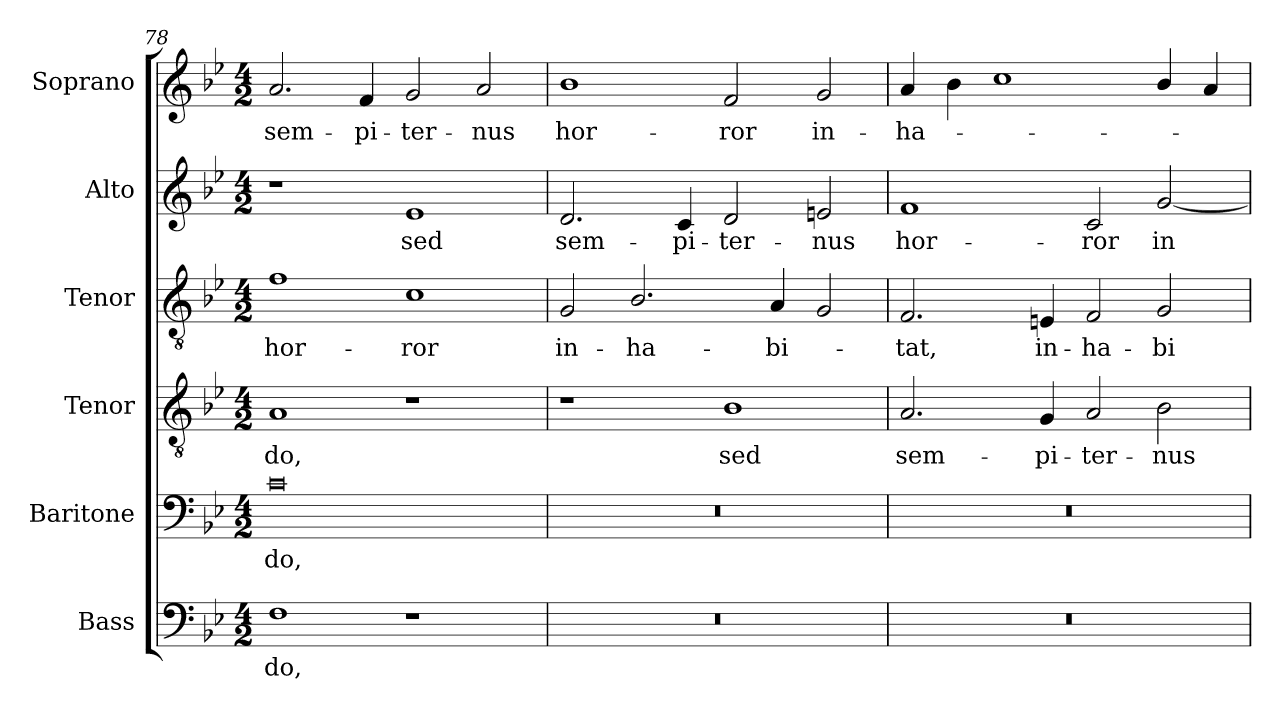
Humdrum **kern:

**kern	**text	**kern	**text	**kern	**text	**kern	**text	**kern	**text	**kern	**text
*part6	*part6	*part5	*part5	*part4	*part4	*part3	*part3	*part2	*part2	*part1	*part1
*staff6	*staff6	*staff5	*staff5	*staff4	*staff4	*staff3	*staff3	*staff2	*staff2	*staff1	*staff1
*I"Bass	*	*I"Baritone	*	*I"Tenor	*	*I"Tenor	*	*I"Alto	*	*I"Soprano	*
*I'B.	*	*I'Bar.	*	*I'T2.	*	*I'T1.	*	*I'A.	*	*I'S.	*
!!LO:PB:g=z
*clefF4	*	*clefF4	*	*clefGv2	*	*clefGv2	*	*clefG2	*	*clefG2	*
*	*	*	*	*ITrd7c12	*	*ITrd7c12	*	*	*	*	*
*k[b-e-]	*	*k[b-e-]	*	*k[b-e-]	*	*k[b-e-]	*	*k[b-e-]	*	*k[b-e-]	*
*B-:	*	*B-:	*	*B-:	*	*B-:	*	*B-:	*	*B-:	*
*M4/2	*	*M4/2	*	*M4/2	*	*M4/2	*	*M4/2	*	*M4/2	*
=78	=78	=78	=78	=78	=78	=78	=78	=78	=78	=78	=78
!	!LO:LY:b:color=#000000	!	!	!	!	!	!	!	!	!	!
!	!	!	!LO:LY:b:color=#000000	!	!	!	!	!	!	!	!
!	!	!	!	!	!LO:LY:b:color=#000000	!	!	!	!	!	!
!	!	!	!	!	!	!	!LO:LY:b:color=#000000	!	!	!	!
!	!	!	!	!	!	!	!	!	!	!	!LO:LY:b:color=#000000
1Fi	-do,	0ci	-do,	1AAi	-do,	1Fi	hor-	1r	.	2.ai/	sem-
!	!	!	!	!	!	!	!	!	!	!	!LO:LY:b:color=#000000
.	.	.	.	.	.	.	.	.	.	4fi/	-pi-
!	!	!	!	!	!	!	!LO:LY:b:color=#000000	!	!	!	!
!	!	!	!	!	!	!	!	!	!LO:LY:b:color=#000000	!	!
!	!	!	!	!	!	!	!	!	!	!	!LO:LY:b:color=#000000
1r	.	.	.	1r	.	1Ci	-ror	1e-i	sed	2gi/	-ter-
!	!	!	!	!	!	!	!	!	!	!	!LO:LY:b:color=#000000
.	.	.	.	.	.	.	.	.	.	2ai/	-nus
=79	=79	=79	=79	=79	=79	=79	=79	=79	=79	=79	=79
!LO:N:vis=1	!	!LO:N:vis=1	!	!	!	!	!	!	!	!	!
!	!	!	!	!	!	!	!LO:LY:b:color=#000000	!	!	!	!
!	!	!	!	!	!	!	!	!	!LO:LY:b:color=#000000	!	!
!	!	!	!	!	!	!	!	!	!	!	!LO:LY:b:color=#000000
0r	.	0r	.	1r	.	2GGi/	in-	2.di/	sem-	1b-i	hor-
!	!	!	!	!	!	!	!LO:LY:b:color=#000000	!	!	!	!
.	.	.	.	.	.	2.BB-i/	-ha-	.	.	.	.
!	!	!	!	!	!	!	!	!	!LO:LY:b:color=#000000	!	!
.	.	.	.	.	.	.	.	4ci/	-pi-	.	.
!	!	!	!	!	!LO:LY:b:color=#000000	!	!	!	!	!	!
!	!	!	!	!	!	!	!	!	!LO:LY:b:color=#000000	!	!
!	!	!	!	!	!	!	!	!	!	!	!LO:LY:b:color=#000000
.	.	.	.	1BB-i	sed	.	.	2di/	-ter-	2fi/	-ror
!	!	!	!	!	!	!	!LO:LY:b:color=#000000	!	!	!	!
.	.	.	.	.	.	4AAi/	-bi-	.	.	.	.
!	!	!	!	!	!	!	!	!	!LO:LY:b:color=#000000	!	!
!	!	!	!	!	!	!	!	!	!	!	!LO:LY:b:color=#000000
.	.	.	.	.	.	2GGi/	.	2eni/	-nus	2gi/	in-
=80	=80	=80	=80	=80	=80	=80	=80	=80	=80	=80	=80
!LO:N:vis=1	!	!LO:N:vis=1	!	!	!	!	!	!	!	!	!
!	!	!	!	!	!LO:LY:b:color=#000000	!	!	!	!	!	!
!	!	!	!	!	!	!	!LO:LY:b:color=#000000	!	!	!	!
!	!	!	!	!	!	!	!	!	!LO:LY:b:color=#000000	!	!
!	!	!	!	!	!	!	!	!	!	!	!LO:LY:b:color=#000000
0r	.	0r	.	2.AAi/	sem-	2.FFi/	-tat,	1fi	hor-	4ai/	-ha-
.	.	.	.	.	.	.	.	.	.	4b-i\	.
.	.	.	.	.	.	.	.	.	.	1cci	.
!	!	!	!	!	!LO:LY:b:color=#000000	!	!	!	!	!	!
!	!	!	!	!	!	!	!LO:LY:b:color=#000000	!	!	!	!
.	.	.	.	4GGi/	-pi-	4EEni/	in-	.	.	.	.
!	!	!	!	!	!LO:LY:b:color=#000000	!	!	!	!	!	!
!	!	!	!	!	!	!	!LO:LY:b:color=#000000	!	!	!	!
!	!	!	!	!	!	!	!	!	!LO:LY:b:color=#000000	!	!
.	.	.	.	2AAi/	-ter-	2FFi/	-ha-	2ci/	-ror	.	.
!	!	!	!	!	!LO:LY:b:color=#000000	!	!	!	!	!	!
!	!	!	!	!	!	!	!LO:LY:b:color=#000000	!	!	!	!
!	!	!	!	!	!	!	!	!	!LO:LY:b:color=#000000	!	!
.	.	.	.	2BB-i\	-nus	2GGi/	-bi-	[2gi/	in-	4b-i/	.
.	.	.	.	.	.	.	.	.	.	4ai/	.
=	=	=	=	=	=	=	=	=	=	=	=
*-	*-	*-	*-	*-	*-	*-	*-	*-	*-	*-	*-
